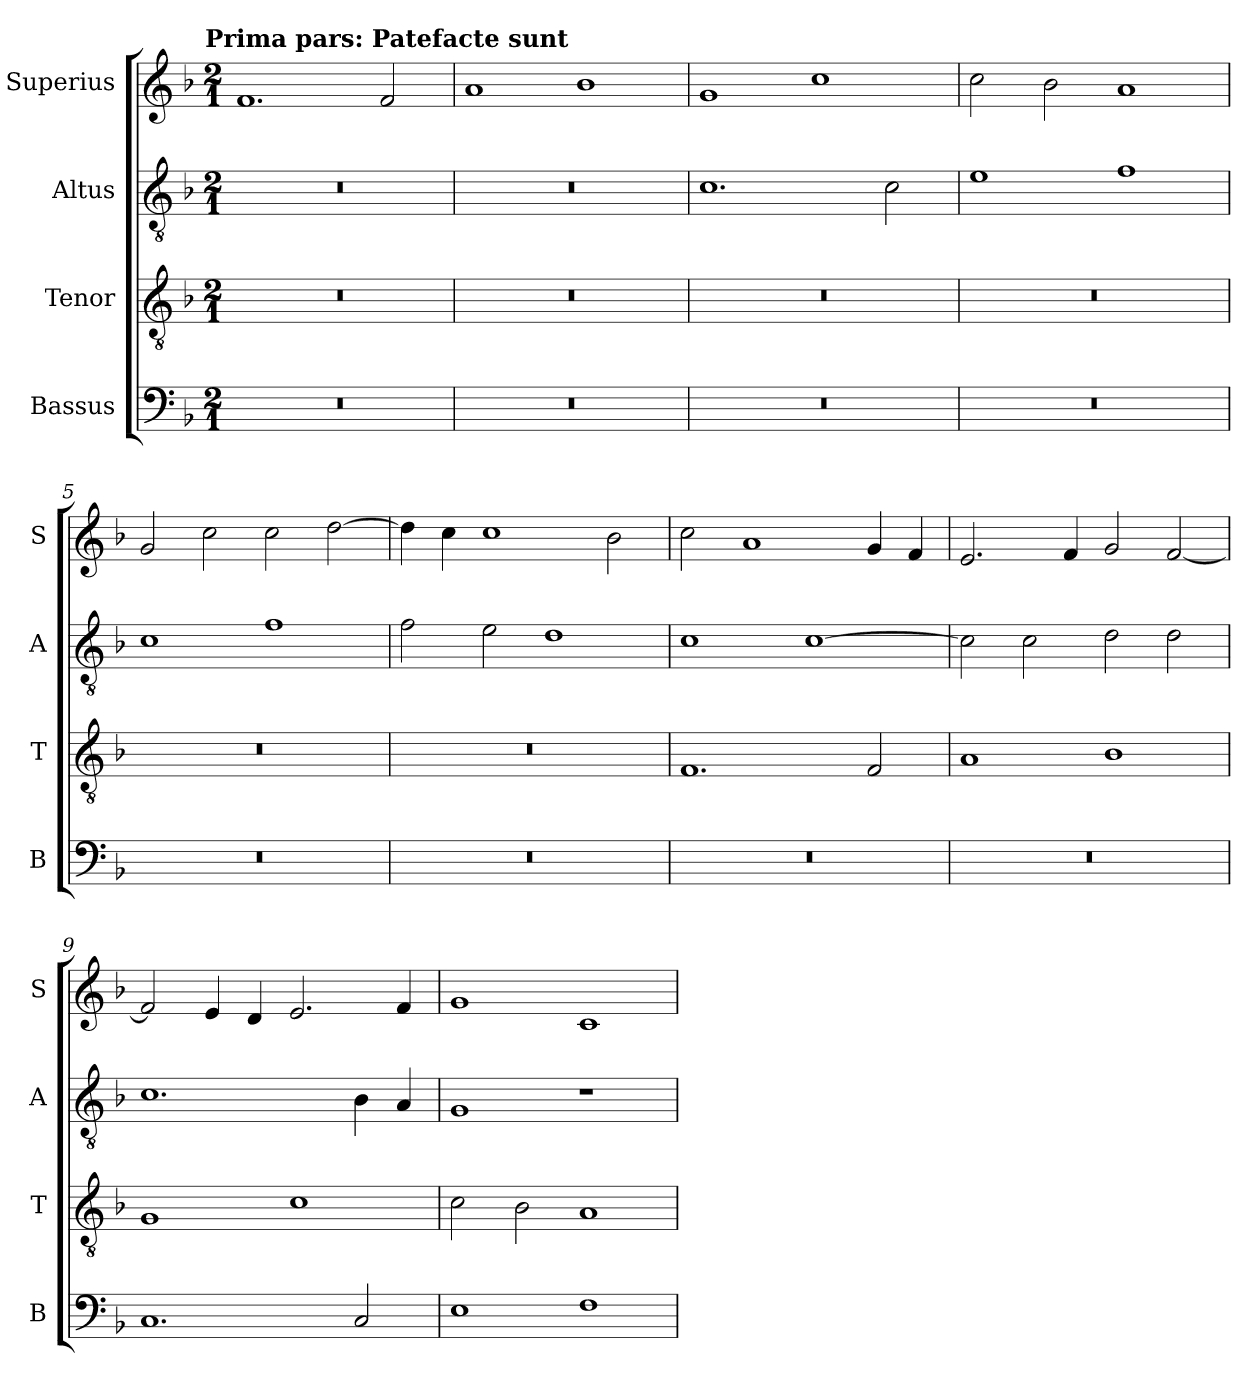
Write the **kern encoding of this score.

**kern	**kern	**kern	**kern
*part4	*part3	*part2	*part1
*staff4	*staff3	*staff2	*staff1
*I"Bassus	*I"Tenor	*I"Altus	*I"Superius
*I'B	*I'T	*I'A	*I'S
*clefF4	*clefGv2	*clefGv2	*clefG2
*k[b-]	*k[b-]	*k[b-]	*k[b-]
*F:	*F:	*F:	*F:
!!LO:TX:omd:t=Prima pars&colon; Patefacte sunt
*M2/1	*M2/1	*M2/1	*M2/1
=1	=1	=1	=1
0r	0r	0r	1.f
.	.	.	2f
=2	=2	=2	=2
0r	0r	0r	1a
.	.	.	1b-
=3	=3	=3	=3
0r	0r	1.c	1g
.	.	.	1cc
.	.	2c	.
=4	=4	=4	=4
0r	0r	1e	2cc
.	.	.	2b-
.	.	1f	1a
=5	=5	=5	=5
0r	0r	1c	2g
.	.	.	2cc
.	.	1f	2cc
.	.	.	[2dd
=6	=6	=6	=6
0r	0r	2f	4dd]
.	.	.	4cc
.	.	2e	1cc
.	.	1d	.
.	.	.	2b-
=7	=7	=7	=7
0r	1.F	1c	2cc
.	.	.	1a
.	.	[1c	.
.	2F	.	4g
.	.	.	4f
=8	=8	=8	=8
0r	1A	2c]	2.e
.	.	2c	.
.	.	.	4f
.	1B-	2d	2g
.	.	2d	[2f
=9	=9	=9	=9
1.C	1G	1.c	2f]
.	.	.	4e
.	.	.	4d
.	1c	.	2.e
2C	.	4B-	.
.	.	4A	4f
=10	=10	=10	=10
1E	2c	1G	1g
.	2B-	.	.
1F	1A	1r	1c
=	=	=	=
*-	*-	*-	*-
